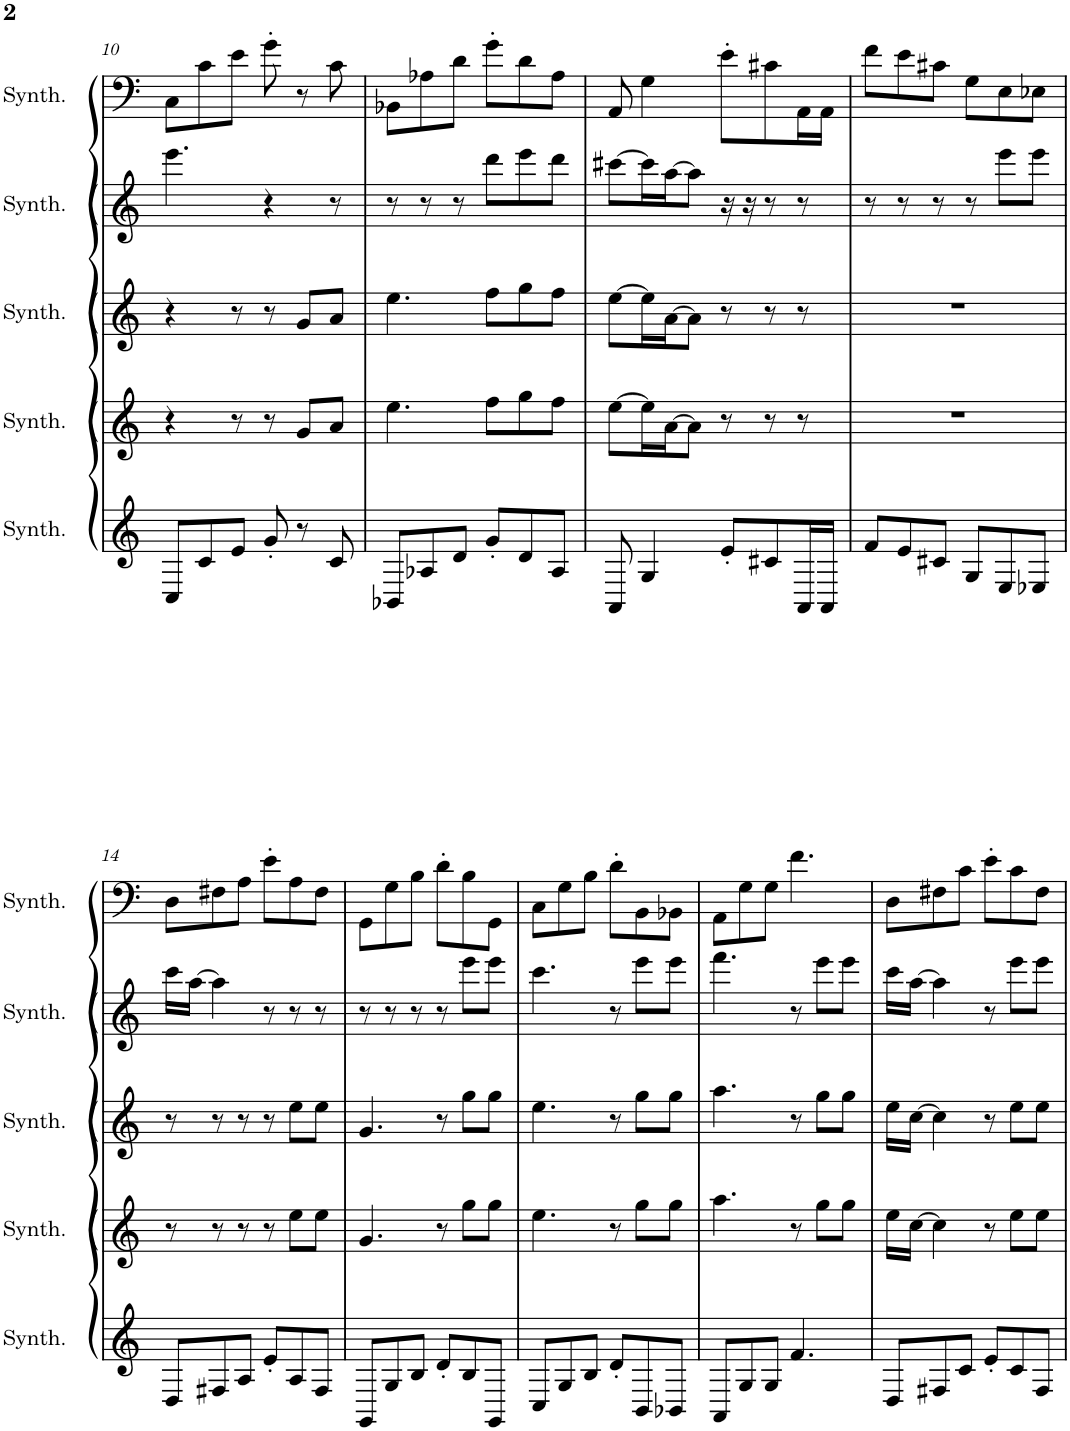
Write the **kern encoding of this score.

**kern	**kern	**kern	**kern	**kern
*part5	*part4	*part3	*part2	*part1
*staff5	*staff4	*staff3	*staff2	*staff1
*I"Square Synthesizer	*I"Square Synthesizer	*I"Square Synthesizer	*I"Square Synthesizer	*I"Square Synthesizer
*I'Synth.	*I'Synth.	*I'Synth.	*I'Synth.	*I'Synth.
!!LO:PB:g=z
*clefG2	*clefG2	*clefG2	*clefG2	*clefF4
*k[]	*k[]	*k[]	*k[]	*k[]
*M6/8	*M6/8	*M6/8	*M6/8	*M6/8
=10	=10	=10	=10	=10
8C/L	4r	4r	4.eee\	8C\L
8c/	.	.	.	8c\
8e/J	8r	8r	.	8e\J
8g'/	8r	8r	4r	8g'\
8r	8g/L	8g/L	.	8r
8c/	8a/J	8a/J	8r	8c\
=11	=11	=11	=11	=11
8BB-X/L	4.ee\	4.ee\	8r	8BB-X\L
8A-X/	.	.	8r	8A-X\
8d/J	.	.	8r	8d\J
8g'/L	8ff\L	8ff\L	8ddd\L	8g'\L
8d/	8gg\	8gg\	8eee\	8d\
8A-/J	8ff\J	8ff\J	8ddd\J	8A-\J
=12	=12	=12	=12	=12
8AA/	[8ee\L	[8ee\L	[8ccc#X\L	8AA/
4G/	16ee\L]	16ee\L]	16ccc#\L]	4G\
.	[16a\J	[16a\J	[16aa\J	.
.	8a\J]	8a\J]	8aa\J]	.
8e'/L	8r	8r	16r	8e'\L
.	.	.	16r	.
8c#X/	8r	8r	8r	8c#X\
16AA/L	8r	8r	8r	16AA\L
16AA/JJ	.	.	.	16AA\JJ
=13	=13	=13	=13	=13
8f/L	2.r	2.r	8r	8f\L
8e/	.	.	8r	8e\
8c#X/J	.	.	8r	8c#X\J
8G/L	.	.	8r	8G\L
8E/	.	.	8eee\L	8E\
8E-X/J	.	.	8eee\J	8E-X\J
!!LO:LB:g=z
=14	=14	=14	=14	=14
8D/L	8r	8r	16ccc\LL	8D\L
.	.	.	[16aa\JJ	.
8F#X/	8r	8r	4aa\]	8F#X\
8A/J	8r	8r	.	8A\J
8e'/L	8r	8r	8r	8e'\L
8A/	8ee\L	8ee\L	8r	8A\
8F#/J	8ee\J	8ee\J	8r	8F#\J
=15	=15	=15	=15	=15
8GG/L	4.g/	4.g/	8r	8GG\L
8G/	.	.	8r	8G\
8B/J	.	.	8r	8B\J
8d'/L	8r	8r	8r	8d'\L
8B/	8gg\L	8gg\L	8eee\L	8B\
8GG/J	8gg\J	8gg\J	8eee\J	8GG\J
=16	=16	=16	=16	=16
8C/L	4.ee\	4.ee\	4.ccc\	8C\L
8G/	.	.	.	8G\
8B/J	.	.	.	8B\J
8d'/L	8r	8r	8r	8d'\L
8BB/	8gg\L	8gg\L	8eee\L	8BB\
8BB-X/J	8gg\J	8gg\J	8eee\J	8BB-X\J
=17	=17	=17	=17	=17
8AA/L	4.aa\	4.aa\	4.fff\	8AA\L
8G/	.	.	.	8G\
8G/J	.	.	.	8G\J
4.f/	8r	8r	8r	4.f\
.	8gg\L	8gg\L	8eee\L	.
.	8gg\J	8gg\J	8eee\J	.
=18	=18	=18	=18	=18
8D/L	16ee\LL	16ee\LL	16ccc\LL	8D\L
.	[16cc\JJ	[16cc\JJ	[16aa\JJ	.
8F#X/	4cc\]	4cc\]	4aa\]	8F#X\
8c/J	.	.	.	8c\J
8e'/L	8r	8r	8r	8e'\L
8c/	8ee\L	8ee\L	8eee\L	8c\
8F#/J	8ee\J	8ee\J	8eee\J	8F#\J
=	=	=	=	=
*-	*-	*-	*-	*-
